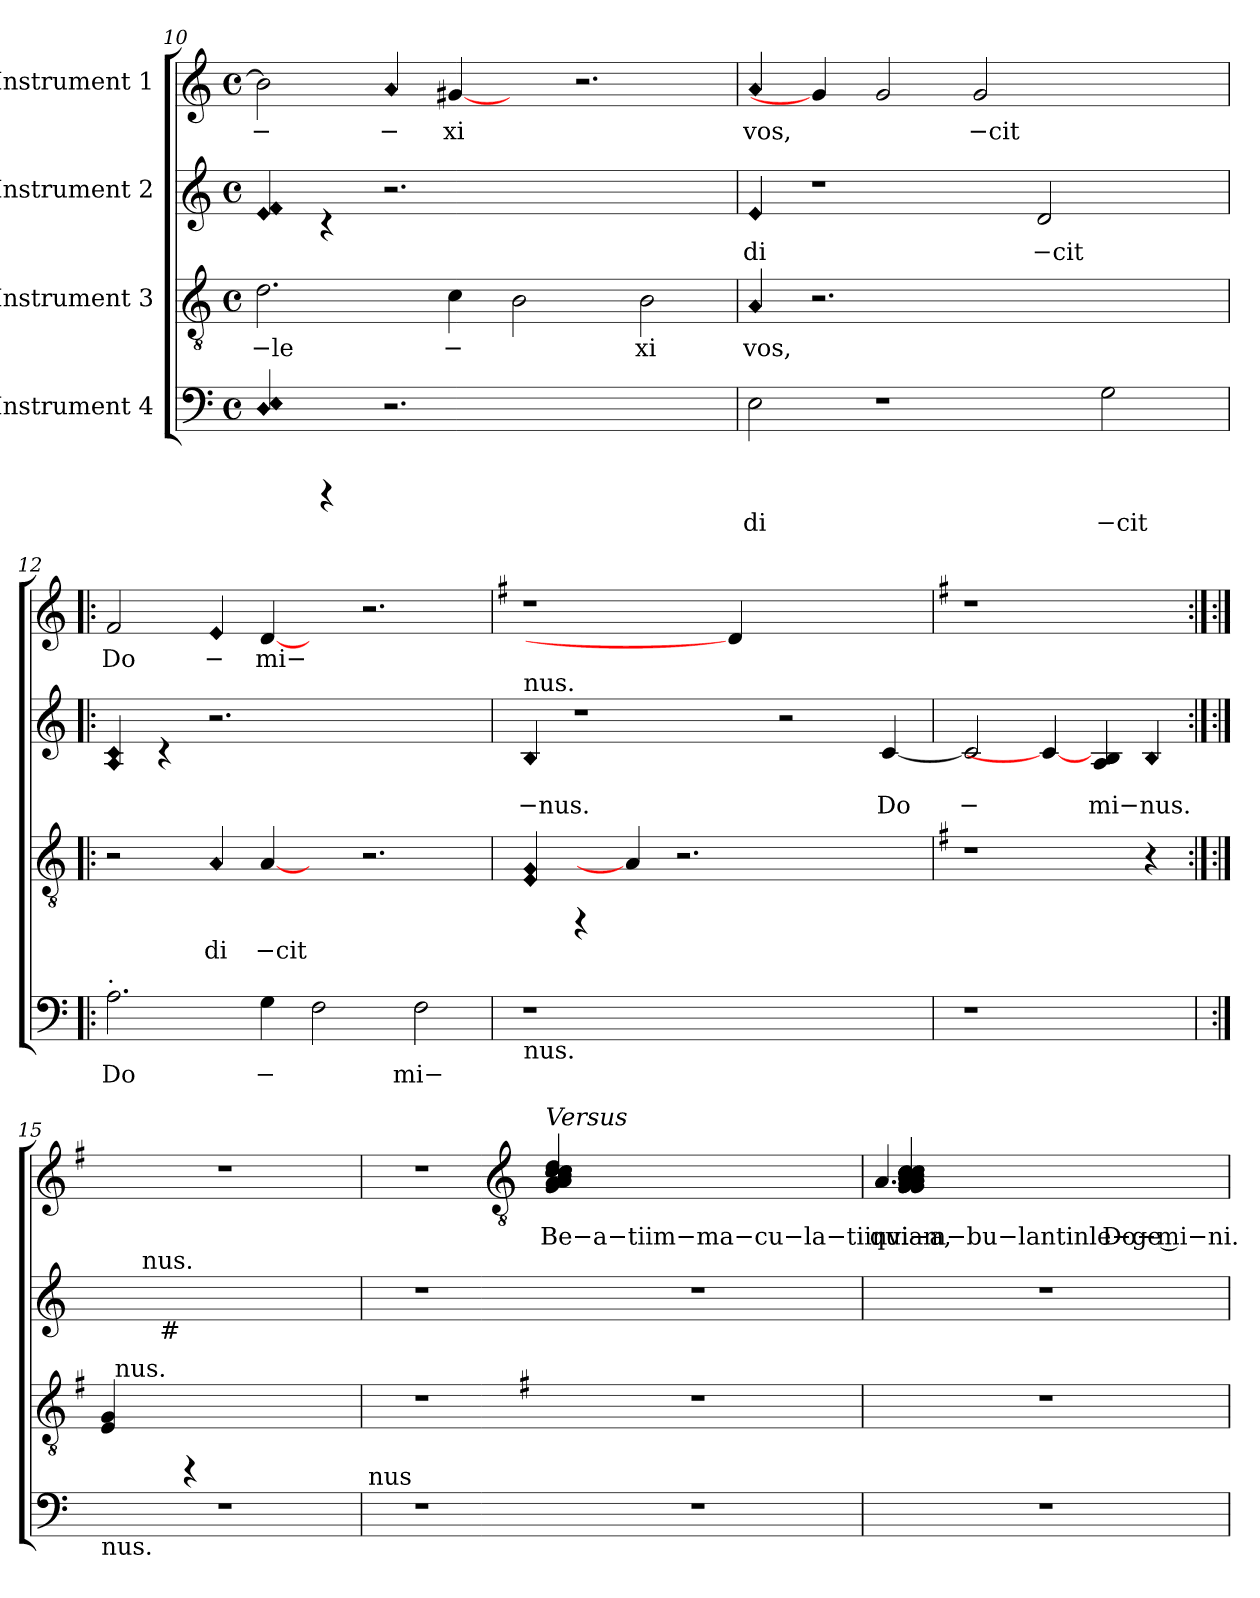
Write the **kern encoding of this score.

**kern	**text	**kern	**text	**kern	**text	**text	**kern	**text
*part4	*part4	*part3	*part3	*part2	*part2	*part2	*part1	*part1
*staff4	*staff4	*staff3	*staff3	*staff2	*staff2	*staff2	*staff1	*staff1
*I"Instrument 4	*	*I"Instrument 3	*	*I"Instrument 2	*	*	*I"Instrument 1	*
*clefF4	*	*clefGv2	*	*clefG2	*	*	*clefG2	*
*k[]	*	*k[]	*	*k[]	*	*	*k[]	*
*C:	*	*C:	*	*C:	*	*	*C:	*
*M4/4	*	*M4/4	*	*M4/4	*	*	*M4/4	*
*met(c)	*	*met(c)	*	*met(c)	*	*	*met(c)	*
=10	=10	=10	=10	=10	=10	=10	=10	=10
!LO:N:n=1:head=diamond	!	!	!	!	!	!	!	!
!LO:N:n=2:head=diamond	!	!	!LO:LY:b:cj	!LO:N:n=1:head=diamond	!	!	!	!
!	!	!	!	!LO:N:n=2:head=diamond	!	!	!	!LO:LY:b:cj
4D/ 4E/	.	2.d\	−le	4f/ 4e/	.	.	2b\]	−
4rBBBB	.	.	.	4rc	.	.	.	.
!	!	!	!	!	!	!	!LO:N:head=diamond	!LO:LY:b:cj
2.r	.	.	.	2.r	.	.	4a/	−
!	!	!	!LO:LY:b:cj	!	!	!	!	!LO:LY:b:cj
.	.	4c\	−	.	.	.	[4g#X/	xi
!	!	!	!LO:LY:b:cj	!	!	!	!	!
.	.	2B\	.	.	.	.	4ryy	.
2.ryy	.	.	.	2.ryy	.	.	2.r	.
!	!	!	!LO:LY:b:cj	!	!	!	!	!
.	.	2B\	xi	.	.	.	.	.
=11	=11	=11	=11	=11	=11	=11	=11	=11
!	!LO:LY:b:cj	!LO:N:head=diamond	!LO:LY:b:cj	!LO:N:head=diamond	!LO:LY:b:cj	!	!LO:N:head=diamond	!LO:LY:b:cj
2E\	di	4A/	vos,	4e/	di	.	4a/	vos,
.	.	2.r	.	1r	.	.	4g#/]	.
1r	.	.	.	.	.	.	2g/	.
!	!	!	!	!	!	!	!	!LO:LY:b:cj
.	.	1ryy	.	.	.	.	2g/	−cit
!	!	!	!	!	!LO:LY:b:cj	!	!	!
.	.	.	.	2d/	−cit	.	.	.
!	!LO:LY:b:cj	!	!	!	!	!	!	!
2G\	−cit	.	.	.	.	.	2ryy	.
.	.	.	.	4ryy	.	.	.	.
!!LO:PB:g=z
=12!|:	=12!|:	=12!|:	=12!|:	=12!|:	=12!|:	=12!|:	=12!|:	=12!|:
!LO:TX:a:t=.	!	!	!	!	!	!	!	!
!	!LO:LY:b:cj	!	!	!LO:N:n=1:head=diamond	!	!	!	!
!	!	!	!	!LO:N:n=2:head=diamond	!	!	!	!LO:LY:b:cj
2.A\	Do	2r	.	4c/ 4A/	.	.	2f/	Do
.	.	.	.	4rB	.	.	.	.
!	!	!LO:N:head=diamond	!LO:LY:b:cj	!	!	!	!LO:N:head=diamond	!LO:LY:b:cj
.	.	4A/	di	2.r	.	.	4e/	−
!	!LO:LY:b:cj	!	!LO:LY:b:cj	!	!	!	!	!LO:LY:b:cj
4G\	−	[4A/	−cit	.	.	.	[4d/	mi−
!	!LO:LY:b:cj	!	!	!	!	!	!	!
2F\	.	4ryy	.	.	.	.	4ryy	.
.	.	2.r	.	2.ryy	.	.	2.r	.
!	!LO:LY:b:cj	!	!	!	!	!	!	!
2F\	mi−	.	.	.	.	.	.	.
=13	=13	=13	=13	=13	=13	=13	=13	=13
*	*	*	*	*	*	*	*k[f#]	*
*	*	*	*	*	*	*	*G:	*
!	!	!	!	!LO:TX:a:t=nus.	!	!	!	!
!LO:TX:b:t=nus.	!	!	!	!	!	!	!	!
!	!	!LO:N:n=1:head=diamond	!	!	!	!	!	!
!	!	!LO:N:n=2:head=diamond	!	!LO:N:head=diamond	!LO:LY:b:cj	!LO:LY:b:cj	!	!
1r	.	4G/ 4E/	.	4B/	.	−nus.	1r	.
.	.	4rCC	.	1r	.	.	.	.
.	.	4A/]	.	.	.	.	.	.
.	.	2.r	.	.	.	.	.	.
1ryy	.	.	.	.	.	.	4d/]	.
.	.	.	.	2r	.	.	2.ryy	.
.	.	2ryy	.	.	.	.	.	.
!	!	!	!	!	!LO:LY:b:cj	!LO:LY:b:cj	!	!
.	.	.	.	[<4c/	.	Do	.	.
=14	=14	=14	=14	=14	=14	=14	=14	=14
*	*	*k[f#]	*	*	*	*	*	*
*	*	*G:	*	*	*	*	*	*
!	!	!	!	!	!LO:LY:b:cj	!LO:LY:b:cj	!	!
1r	.	1r	.	2c/]	.	−	1r	.
.	.	.	.	4c/_	.	.	.	.
!	!	!	!	!	!LO:LY:b:cj	!LO:LY:b:cj	!	!
.	.	.	.	4B/ 4A/	.	mi−	.	.
!	!	!	!	!LO:N:head=diamond	!LO:LY:b:cj	!LO:LY:b:cj	!	!
4ryy	.	4r	.	4B/	.	nus.	4ryy	.
=15	=15:|!	=15:|!	=15:|!	=15:|!	=15:|!	=15:|!	=15:|!	=15:|!
!LO:TX:b:t=nus.	!	!	!	!	!	!	!	!
!	!	!LO:N:n=1:head=diamond	!	!	!	!	!	!
!	!	!LO:N:n=2:head=diamond	!	!	!	!	!	!
*	*	*^	*	*	*	*	*	*
1r	.	4G/ 4E/	32ryy	.	8ryy	.	.	1r	.
!	!	!	!LO:TX:a:t=nus.	!	!	!	!	!	!
.	.	.	2ryy	.	.	.	.	.	.
!	!	!	!	!	!LO:TX:a:t=nus.	!	!	!	!
.	.	.	.	.	32.ryy	.	.	.	.
!	!	!	!	!	!LO:TX:b:t=#	!	!	!	!
.	.	.	.	.	2ryy	.	.	.	.
.	.	4rCC	.	.	.	.	.	.	.
.	.	2ryy	.	.	.	.	.	.	.
.	.	.	4...ryy	.	.	.	.	.	.
.	.	.	.	.	4ryy	.	.	.	.
.	.	.	.	.	16ryy	.	.	.	.
.	.	.	.	.	64ryy	.	.	.	.
=16	=16	=16	=16	=16	=16	=16	=16	=16	=16
!LO:TX:a:t=nus	!	!	!	!	!	!	!	!	!
*	*	*v	*v	*	*	*	*	*	*
1r	.	1r	.	1r	.	.	1r	.
!!LO:LB:g=z
=17	=17!	=17	=17!	=17	=17!	=17!	=17!	=17!
*	*	*	*	*	*	*	*clefGv2	*
*	*	*	*	*	*	*	*k[]	*
*	*	*	*	*	*	*	*C:	*
!	!	!	!	!	!	!	!LO:TX:a:i:t=Versus	!
!	!	!	!	!	!	!	!	!LO:LY:b:cj
1r	.	1r	.	1r	.	.	(<4d/ 4c/ 4c/ 4c/ 4c/ 4c/ 4c/ 4c/ 4c/ 4c/ 4B/ 4A/ 4A/ 4G/ 4c/	Be−a−tiim−ma−cu−la−tiinvi−a,
.	.	.	.	.	.	.	2.ryy	.
!!LO:LB:g=z
=18	=18	=18	=18	=18	=18	=18	=18	=18
*	*	*	*	*	*	*	*^	*
!	!	!	!	!	!	!	!	!	!LO:LY:b:cj
1r	.	1r	.	1r	.	.	(<4.A/	(<(<4c/ 4c/ 4c/ 4c/ 4c/ 4c/ 4B/ 4B/ 4B/ 4A/ 4A/ 4A/ 4G/ 4G/ 4G/)	quiam−bu−lantinle−ge Do−mi−ni.
.	.	.	.	.	.	.	.	2ryy	.
.	.	.	.	.	.	.	2ryy	.	.
.	.	.	.	.	.	.	.	8ryy	.
.	.	.	.	.	.	.	8ryy	8ryy	.
*	*	*	*	*	*	*	*v	*v	*
=	=	=	=	=	=	=	=	=
*-	*-	*-	*-	*-	*-	*-	*-	*-
